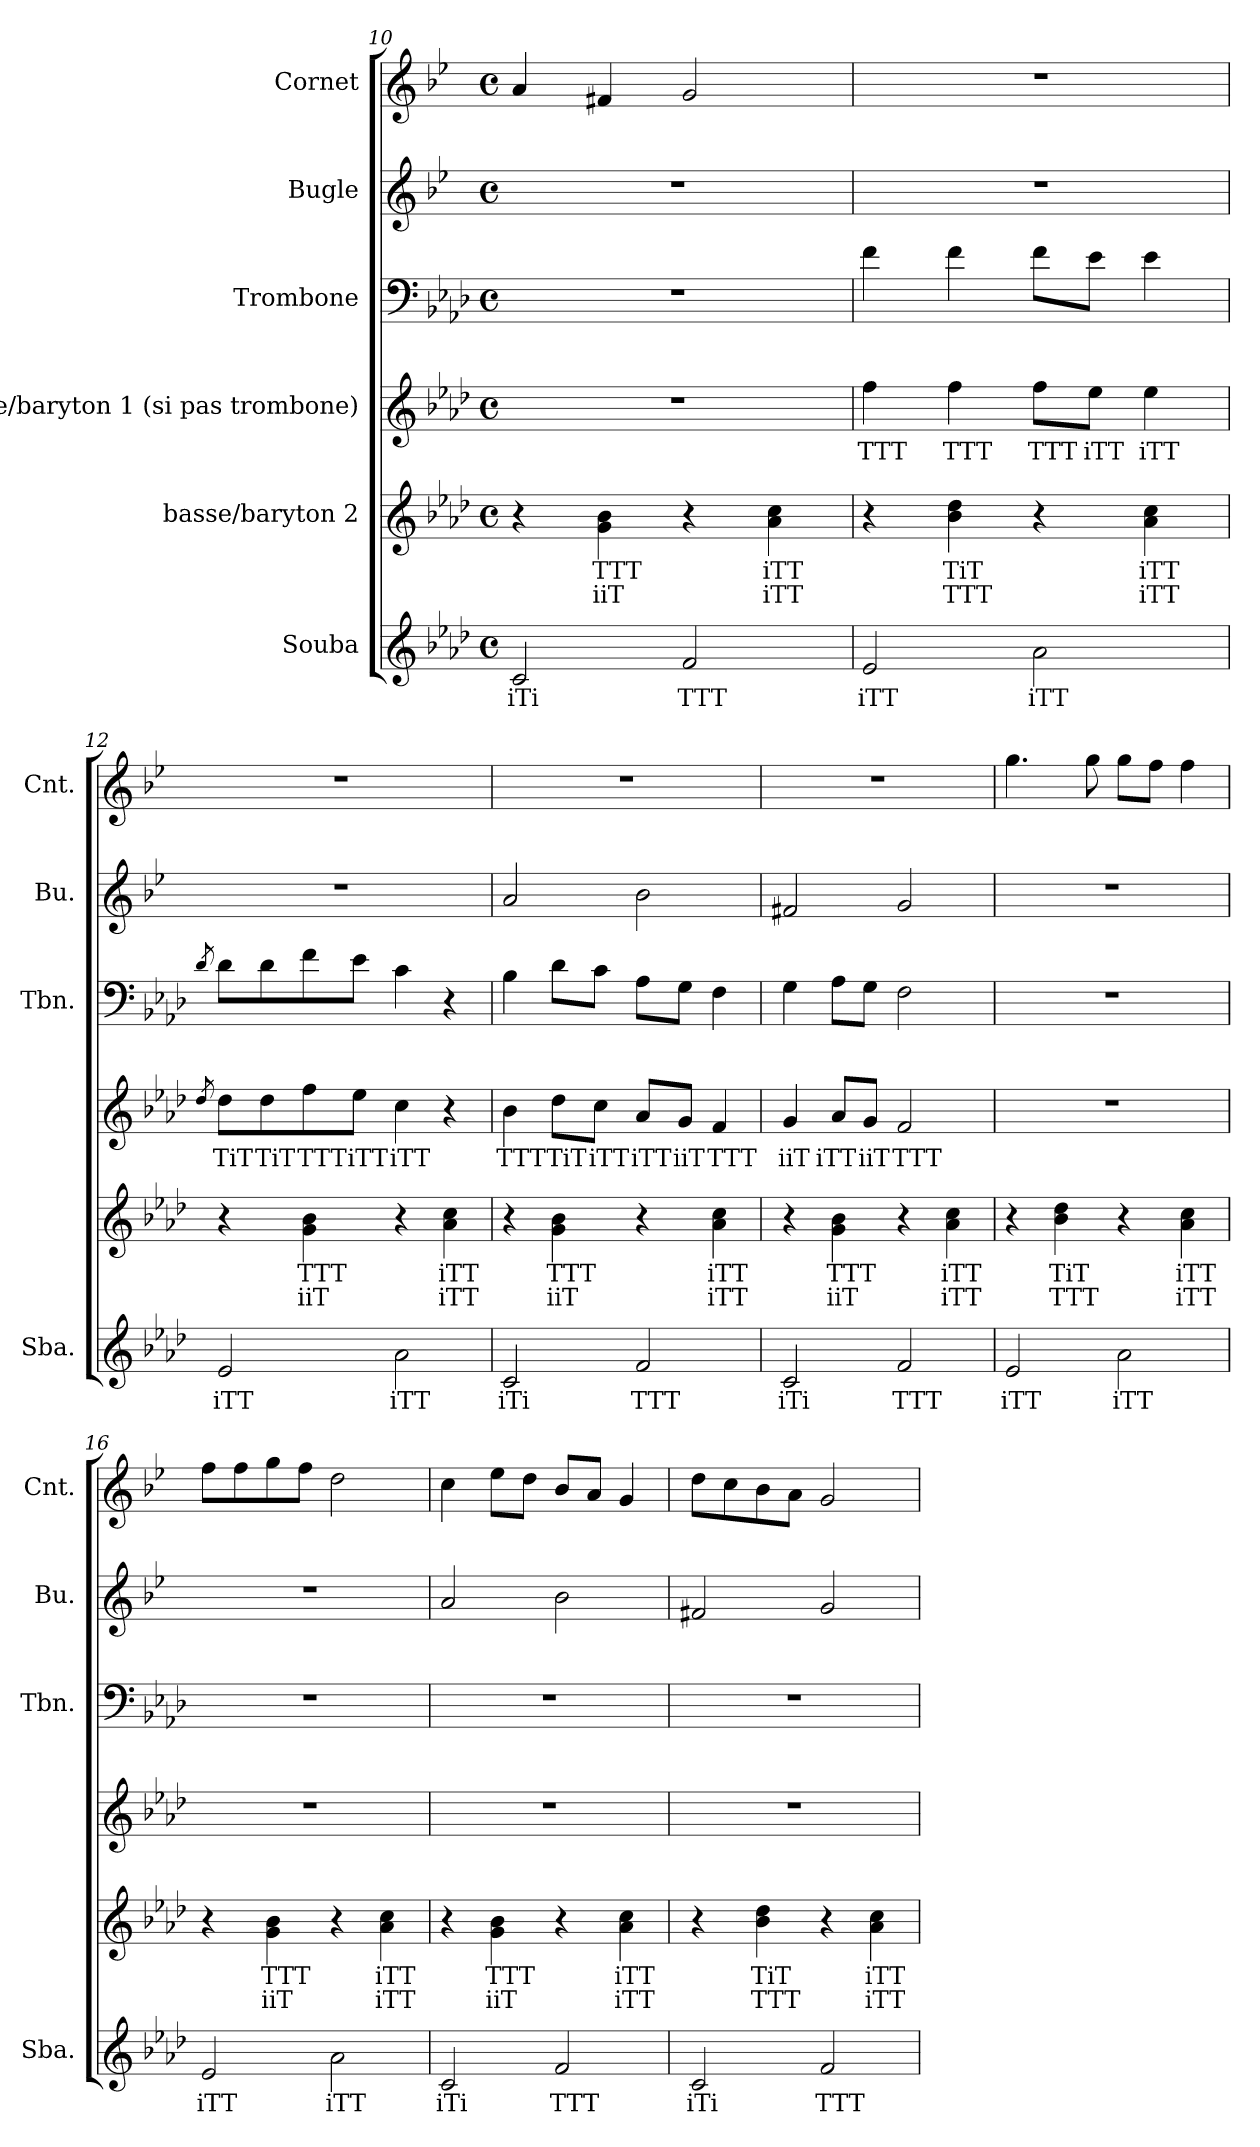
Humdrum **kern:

**kern	**text	**kern	**text	**text	**kern	**text	**kern	**kern	**kern
*part6	*part6	*part5	*part5	*part5	*part4	*part4	*part3	*part2	*part1
*staff6	*staff6	*staff5	*staff5	*staff5	*staff4	*staff4	*staff3	*staff2	*staff1
*I"Souba	*	*I"basse/baryton 2	*	*	*I"basse/baryton 1 (si pas trombone)	*	*I"Trombone	*I"Bugle	*I"Cornet
*I'Sba.	*	*	*	*	*	*	*I'Tbn.	*I'Bu.	*I'Cnt.
!!LO:PB:g=z
*clefG2	*	*clefG2	*	*	*clefG2	*	*clefF4	*clefG2	*clefG2
*ITrd15c26	*	*ITrd8c14	*	*	*ITrd8c14	*	*	*ITrd1c2	*ITrd1c2
*k[b-e-a-d-]	*	*k[b-e-a-d-]	*	*	*k[b-e-a-d-]	*	*k[b-e-a-d-]	*k[b-e-a-d-]	*k[b-e-a-d-]
*M4/4	*	*M4/4	*	*	*M4/4	*	*M4/4	*M4/4	*M4/4
*met(c)	*	*met(c)	*	*	*met(c)	*	*met(c)	*met(c)	*met(c)
=10	=10	=10	=10	=10	=10	=10	=10	=10	=10
!	!LO:LY:b	!	!	!	!	!	!	!	!
2CC/	iTi	4r	.	.	1r	.	1r	1r	4g/
!	!	!	!LO:LY:b	!LO:LY:b	!	!	!	!	!
.	.	4G\ 4B-\	TTT	iiT	.	.	.	.	4en/
!	!LO:LY:b	!	!	!	!	!	!	!	!
2FF/	TTT	4r	.	.	.	.	.	.	2f/
!	!	!	!LO:LY:b	!LO:LY:b	!	!	!	!	!
.	.	4A-\ 4c\	iTT	iTT	.	.	.	.	.
=11	=11	=11	=11	=11	=11	=11	=11	=11	=11
!	!LO:LY:b	!	!	!	!	!LO:LY:b	!	!	!
2EE-/	iTT	4r	.	.	4f\	TTT	4f\	1r	1r
!	!	!	!LO:LY:b	!LO:LY:b	!	!LO:LY:b	!	!	!
.	.	4B-\ 4d-\	TiT	TTT	4f\	TTT	4f\	.	.
!	!LO:LY:b	!	!	!	!	!LO:LY:b	!	!	!
2AA-\	iTT	4r	.	.	8f\L	TTT	8f\L	.	.
!	!	!	!	!	!	!LO:LY:b	!	!	!
.	.	.	.	.	8e-\J	iTT	8e-\J	.	.
!	!	!	!LO:LY:b	!LO:LY:b	!	!LO:LY:b	!	!	!
.	.	4A-\ 4c\	iTT	iTT	4e-\	iTT	4e-\	.	.
=12	=12	=12	=12	=12	=12	=12	=12	=12	=12
.	.	.	.	.	8qd-/	.	8qd-/	.	.
!	!LO:LY:b	!	!	!	!	!LO:LY:b	!	!	!
2EE-/	iTT	4r	.	.	8d-\L	TiT	8d-\L	1r	1r
!	!	!	!	!	!	!LO:LY:b	!	!	!
.	.	.	.	.	8d-\	TiT	8d-\	.	.
!	!	!	!LO:LY:b	!LO:LY:b	!	!LO:LY:b	!	!	!
.	.	4G\ 4B-\	TTT	iiT	8f\	TTT	8f\	.	.
!	!	!	!	!	!	!LO:LY:b	!	!	!
.	.	.	.	.	8e-\J	iTT	8e-\J	.	.
!	!LO:LY:b	!	!	!	!	!LO:LY:b	!	!	!
2AA-\	iTT	4r	.	.	4c\	iTT	4c\	.	.
!	!	!	!LO:LY:b	!LO:LY:b	!	!	!	!	!
.	.	4A-\ 4c\	iTT	iTT	4r	.	4r	.	.
!!LO:LB:g=z
=13	=13	=13	=13	=13	=13	=13	=13	=13	=13
!	!LO:LY:b	!	!	!	!	!LO:LY:b	!	!	!
2CC/	iTi	4r	.	.	4B-\	TTT	4B-\	2g/	1r
!	!	!	!LO:LY:b	!LO:LY:b	!	!LO:LY:b	!	!	!
.	.	4G\ 4B-\	TTT	iiT	8d-\L	TiT	8d-\L	.	.
!	!	!	!	!	!	!LO:LY:b	!	!	!
.	.	.	.	.	8c\J	iTT	8c\J	.	.
!	!LO:LY:b	!	!	!	!	!LO:LY:b	!	!	!
2FF/	TTT	4r	.	.	8A-/L	iTT	8A-\L	2a-\	.
!	!	!	!	!	!	!LO:LY:b	!	!	!
.	.	.	.	.	8G/J	iiT	8G\J	.	.
!	!	!	!LO:LY:b	!LO:LY:b	!	!LO:LY:b	!	!	!
.	.	4A-\ 4c\	iTT	iTT	4F/	TTT	4F\	.	.
=14	=14	=14	=14	=14	=14	=14	=14	=14	=14
!	!LO:LY:b	!	!	!	!	!LO:LY:b	!	!	!
2CC/	iTi	4r	.	.	4G/	iiT	4G\	2en/	1r
!	!	!	!LO:LY:b	!LO:LY:b	!	!LO:LY:b	!	!	!
.	.	4G\ 4B-\	TTT	iiT	8A-/L	iTT	8A-\L	.	.
!	!	!	!	!	!	!LO:LY:b	!	!	!
.	.	.	.	.	8G/J	iiT	8G\J	.	.
!	!LO:LY:b	!	!	!	!	!LO:LY:b	!	!	!
2FF/	TTT	4r	.	.	2F/	TTT	2F\	2f/	.
!	!	!	!LO:LY:b	!LO:LY:b	!	!	!	!	!
.	.	4A-\ 4c\	iTT	iTT	.	.	.	.	.
=15	=15	=15	=15	=15	=15	=15	=15	=15	=15
!	!LO:LY:b	!	!	!	!	!	!	!	!
2EE-/	iTT	4r	.	.	1r	.	1r	1r	4.ff\
!	!	!	!LO:LY:b	!LO:LY:b	!	!	!	!	!
.	.	4B-\ 4d-\	TiT	TTT	.	.	.	.	.
.	.	.	.	.	.	.	.	.	8ff\
!	!LO:LY:b	!	!	!	!	!	!	!	!
2AA-\	iTT	4r	.	.	.	.	.	.	8ff\L
.	.	.	.	.	.	.	.	.	8ee-\J
!	!	!	!LO:LY:b	!LO:LY:b	!	!	!	!	!
.	.	4A-\ 4c\	iTT	iTT	.	.	.	.	4ee-\
=16	=16	=16	=16	=16	=16	=16	=16	=16	=16
!	!LO:LY:b	!	!	!	!	!	!	!	!
2EE-/	iTT	4r	.	.	1r	.	1r	1r	8ee-\L
.	.	.	.	.	.	.	.	.	8ee-\
!	!	!	!LO:LY:b	!LO:LY:b	!	!	!	!	!
.	.	4G\ 4B-\	TTT	iiT	.	.	.	.	8ff\
.	.	.	.	.	.	.	.	.	8ee-\J
!	!LO:LY:b	!	!	!	!	!	!	!	!
2AA-\	iTT	4r	.	.	.	.	.	.	2cc\
!	!	!	!LO:LY:b	!LO:LY:b	!	!	!	!	!
.	.	4A-\ 4c\	iTT	iTT	.	.	.	.	.
!!LO:PB:g=z
=17	=17	=17	=17	=17	=17	=17	=17	=17	=17
!	!LO:LY:b	!	!	!	!	!	!	!	!
2CC/	iTi	4r	.	.	1r	.	1r	2g/	4b-\
!	!	!	!LO:LY:b	!LO:LY:b	!	!	!	!	!
.	.	4G\ 4B-\	TTT	iiT	.	.	.	.	8dd-\L
.	.	.	.	.	.	.	.	.	8cc\J
!	!LO:LY:b	!	!	!	!	!	!	!	!
2FF/	TTT	4r	.	.	.	.	.	2a-\	8a-/L
.	.	.	.	.	.	.	.	.	8g/J
!	!	!	!LO:LY:b	!LO:LY:b	!	!	!	!	!
.	.	4A-\ 4c\	iTT	iTT	.	.	.	.	4f/
=18	=18	=18	=18	=18	=18	=18	=18	=18	=18
!	!LO:LY:b	!	!	!	!	!	!	!	!
2CC/	iTi	4r	.	.	1r	.	1r	2en/	8cc\L
.	.	.	.	.	.	.	.	.	8b-\
!	!	!	!LO:LY:b	!LO:LY:b	!	!	!	!	!
.	.	4B-\ 4d-\	TiT	TTT	.	.	.	.	8a-\
.	.	.	.	.	.	.	.	.	8g\J
!	!LO:LY:b	!	!	!	!	!	!	!	!
2FF/	TTT	4r	.	.	.	.	.	2f/	2f/
!	!	!	!LO:LY:b	!LO:LY:b	!	!	!	!	!
.	.	4A-\ 4c\	iTT	iTT	.	.	.	.	.
=	=	=	=	=	=	=	=	=	=
*-	*-	*-	*-	*-	*-	*-	*-	*-	*-
